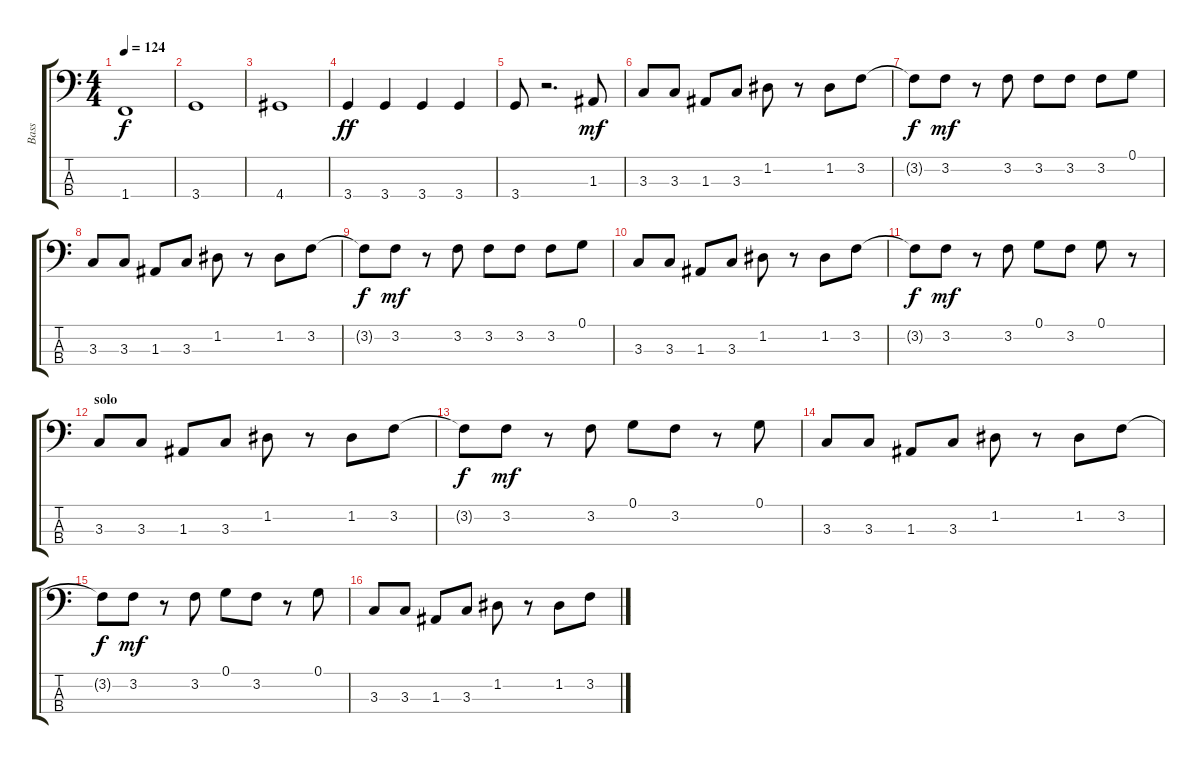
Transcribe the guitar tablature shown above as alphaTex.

\track ("Bass" "Bass") {instrument electricbassfinger}
\staff {score tabs}
\tuning (G2 D2 A1 E1) {hide}
\ts (4 4)
\tempo 124
\clef f4
\ks c
1.4.1{dy f} |
3.4.1 |
4.4.1 |
3.4.4{dy ff} 3.4.4 3.4.4 3.4.4 |
3.4.8 r.2{d} 1.3.8{dy mf instrument synthbass2} |
3.3.8 3.3.8 1.3.8 3.3.8 1.2.8 r.8 1.2.8 3.2.8 |
3.2{t}.8{dy f} 3.2.8{dy mf} r.8 3.2.8 3.2.8 3.2.8 3.2.8 0.1.8 |
3.3.8 3.3.8 1.3.8 3.3.8 1.2.8 r.8 1.2.8 3.2.8 |
3.2{t}.8{dy f} 3.2.8{dy mf} r.8 3.2.8 3.2.8 3.2.8 3.2.8 0.1.8 |
3.3.8 3.3.8 1.3.8 3.3.8 1.2.8 r.8 1.2.8 3.2.8 |
3.2{t}.8{dy f} 3.2.8{dy mf} r.8 3.2.8 0.1.8 3.2.8 0.1.8 r.8 |
\section ("" "solo")
3.3.8 3.3.8 1.3.8 3.3.8 1.2.8 r.8 1.2.8 3.2.8 |
3.2{t}.8{dy f} 3.2.8{dy mf} r.8 3.2.8 0.1.8 3.2.8 r.8 0.1.8 |
3.3.8 3.3.8 1.3.8 3.3.8 1.2.8 r.8 1.2.8 3.2.8 |
3.2{t}.8{dy f} 3.2.8{dy mf} r.8 3.2.8 0.1.8 3.2.8 r.8 0.1.8 |
3.3.8 3.3.8 1.3.8 3.3.8 1.2.8 r.8 1.2.8 3.2.8
